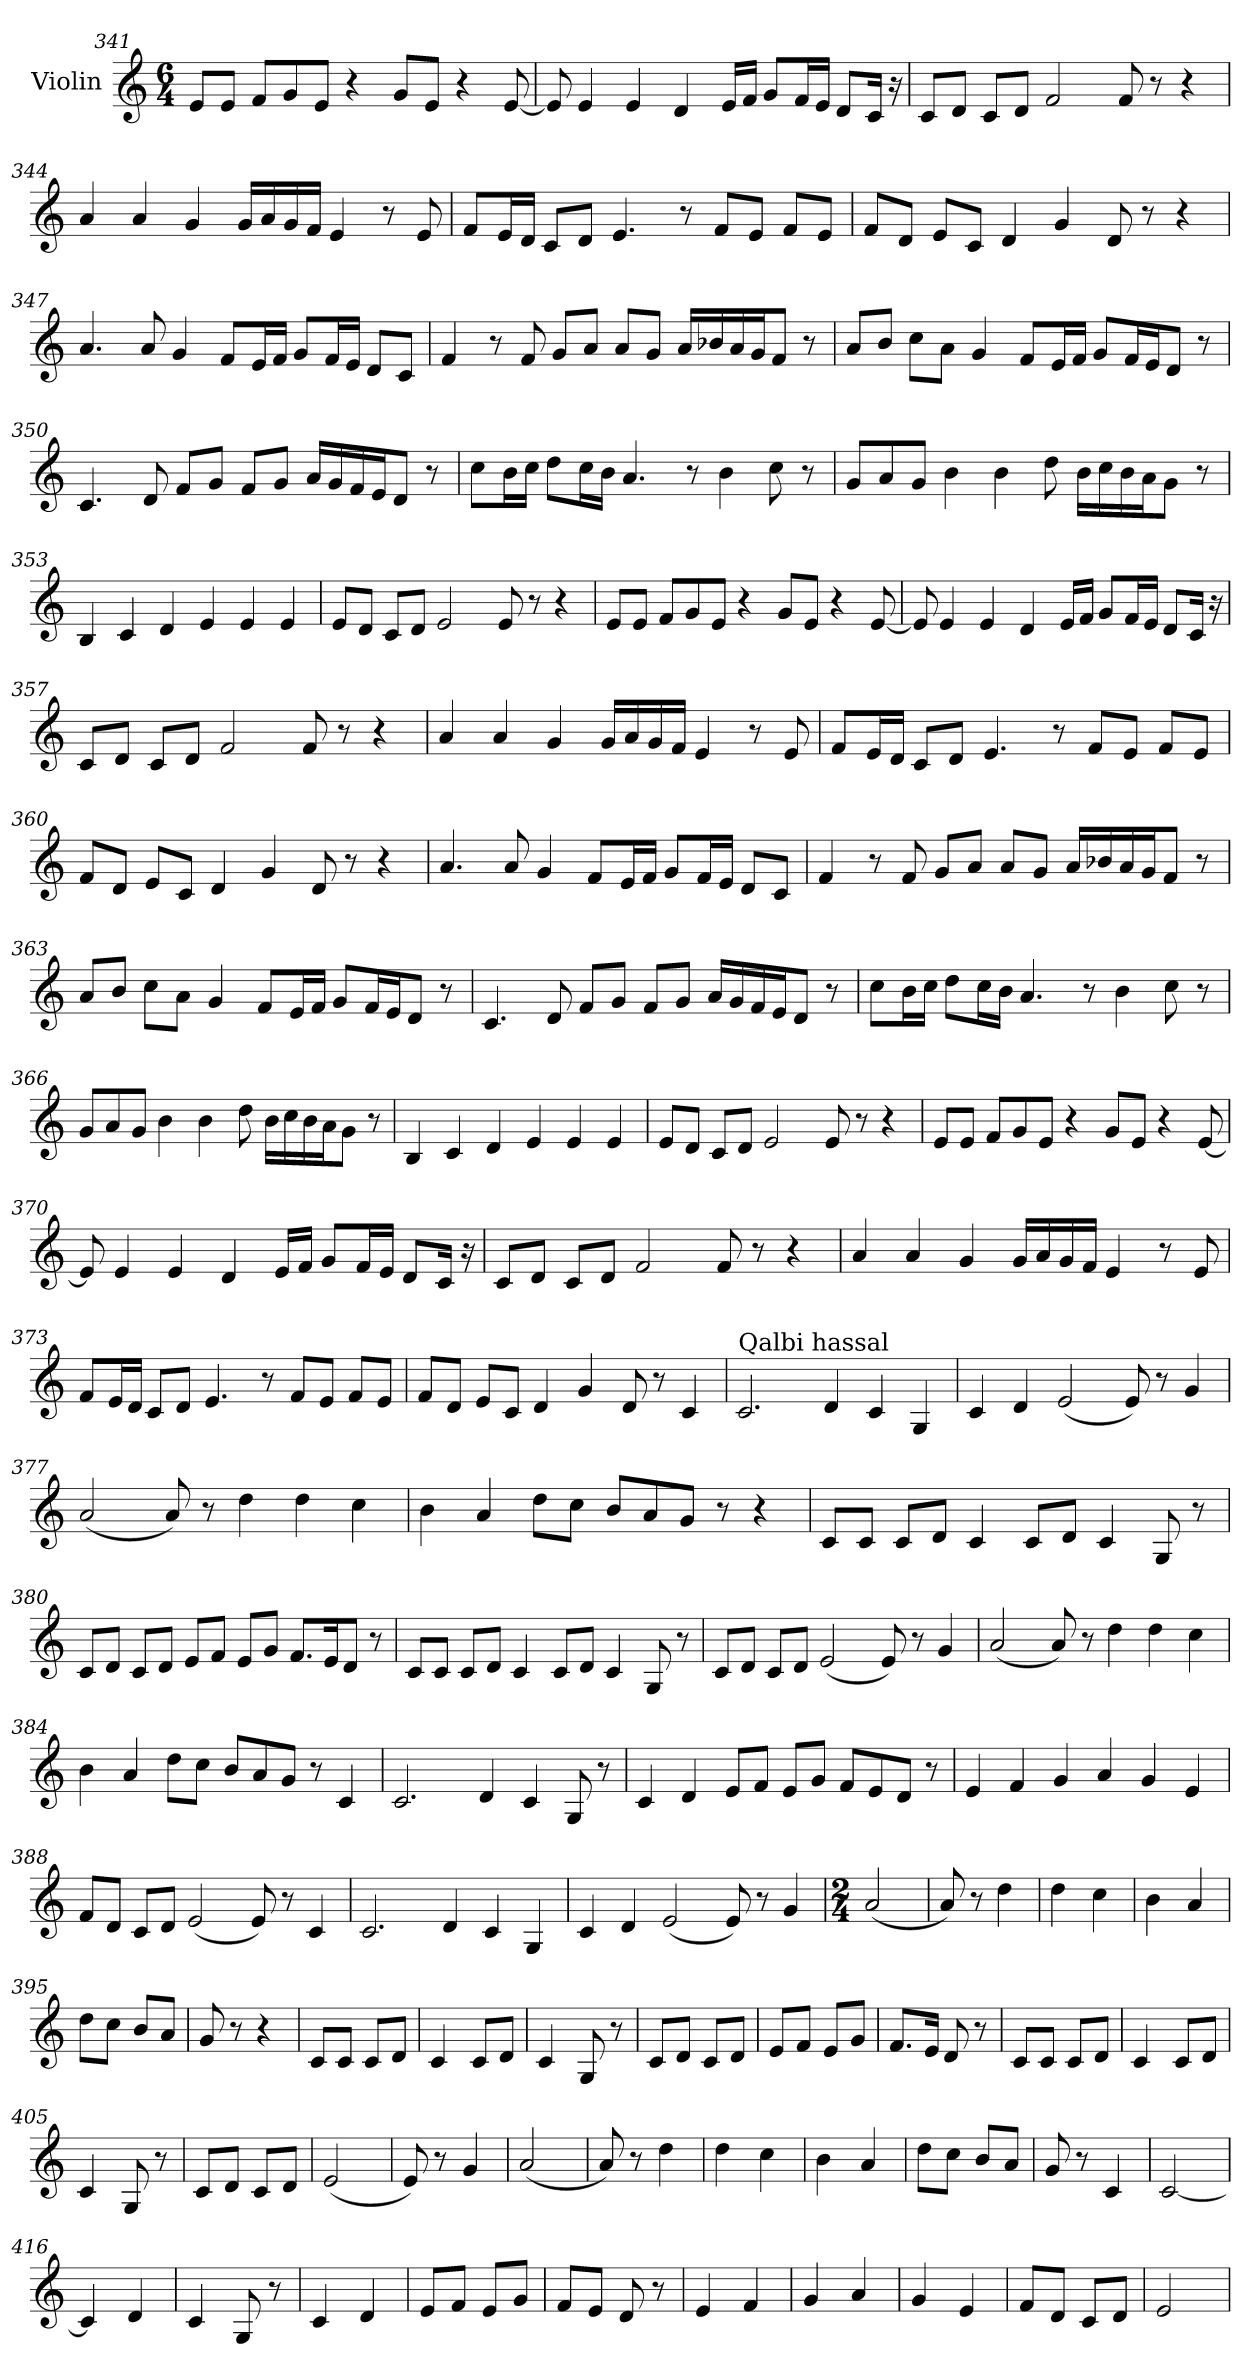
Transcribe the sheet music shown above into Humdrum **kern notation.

**kern
*part1
*staff1
*I"Violin
*clefG2
*k[]
*M6/4
=341
8e/L
8e/J
8f/L
8g/
8e/J
4r
8g/L
8e/J
4r
[8e/
=342
8e/]
4e/
4e/
4d/
16e/LL
16f/JJ
8g/L
16f/L
16e/JJ
8d/L
16c/Jk
16r
!!LO:LB:g=z
=343
8c/L
8d/J
8c/L
8d/J
2f/
8f/
8r
4r
=344
4a/
4a/
4g/
16g/LL
16a/
16g/
16f/JJ
4e/
8r
8e/
=345
8f/L
16e/L
16d/JJ
8c/L
8d/J
4.e/
8r
8f/L
8e/J
8f/L
8e/J
!!LO:LB:g=z
=346
8f/L
8d/J
8e/L
8c/J
4d/
4g/
8d/
8r
4r
=347
4.a/
8a/
4g/
8f/L
16e/L
16f/JJ
8g/L
16f/L
16e/JJ
8d/L
8c/J
=348
4f/
8r
8f/
8g/L
8a/J
8a/L
8g/J
16a/LL
16b-X/
16a/
16g/J
8f/J
8r
!!LO:LB:g=z
=349
8a/L
8b/J
8cc\L
8a\J
4g/
8f/L
16e/L
16f/JJ
8g/L
16f/L
16e/J
8d/J
8r
=350
4.c/
8d/
8f/L
8g/J
8f/L
8g/J
16a/LL
16g/
16f/
16e/J
8d/J
8r
=351
8cc\L
16b\L
16cc\JJ
8dd\L
16cc\L
16b\JJ
4.a/
8r
4b\
8cc\
8r
!!LO:LB:g=z
=352
8g/L
8a/
8g/J
4b\
4b\
8dd\
16b\LL
16cc\
16b\
16a\J
8g\J
8r
=353
4B/
4c/
4d/
4e/
4e/
4e/
=354
8e/L
8d/J
8c/L
8d/J
2e/
8e/
8r
4r
!!LO:LB:g=z
=355
8e/L
8e/J
8f/L
8g/
8e/J
4r
8g/L
8e/J
4r
[8e/
=356
8e/]
4e/
4e/
4d/
16e/LL
16f/JJ
8g/L
16f/L
16e/JJ
8d/L
16c/Jk
16r
=357
8c/L
8d/J
8c/L
8d/J
2f/
8f/
8r
4r
!!LO:PB:g=z
=358
4a/
4a/
4g/
16g/LL
16a/
16g/
16f/JJ
4e/
8r
8e/
=359
8f/L
16e/L
16d/JJ
8c/L
8d/J
4.e/
8r
8f/L
8e/J
8f/L
8e/J
=360
8f/L
8d/J
8e/L
8c/J
4d/
4g/
8d/
8r
4r
!!LO:LB:g=z
=361
4.a/
8a/
4g/
8f/L
16e/L
16f/JJ
8g/L
16f/L
16e/JJ
8d/L
8c/J
=362
4f/
8r
8f/
8g/L
8a/J
8a/L
8g/J
16a/LL
16b-X/
16a/
16g/J
8f/J
8r
=363
8a/L
8b/J
8cc\L
8a\J
4g/
8f/L
16e/L
16f/JJ
8g/L
16f/L
16e/J
8d/J
8r
!!LO:LB:g=z
=364
4.c/
8d/
8f/L
8g/J
8f/L
8g/J
16a/LL
16g/
16f/
16e/J
8d/J
8r
=365
8cc\L
16b\L
16cc\JJ
8dd\L
16cc\L
16b\JJ
4.a/
8r
4b\
8cc\
8r
=366
8g/L
8a/
8g/J
4b\
4b\
8dd\
16b\LL
16cc\
16b\
16a\J
8g\J
8r
!!LO:LB:g=z
=367
4B/
4c/
4d/
4e/
4e/
4e/
=368
8e/L
8d/J
8c/L
8d/J
2e/
8e/
8r
4r
=369
8e/L
8e/J
8f/L
8g/
8e/J
4r
8g/L
8e/J
4r
[8e/
!!LO:LB:g=z
=370
8e/]
4e/
4e/
4d/
16e/LL
16f/JJ
8g/L
16f/L
16e/JJ
8d/L
16c/Jk
16r
=371
8c/L
8d/J
8c/L
8d/J
2f/
8f/
8r
4r
=372
4a/
4a/
4g/
16g/LL
16a/
16g/
16f/JJ
4e/
8r
8e/
!!LO:LB:g=z
=373
8f/L
16e/L
16d/JJ
8c/L
8d/J
4.e/
8r
8f/L
8e/J
8f/L
8e/J
=374
8f/L
8d/J
8e/L
8c/J
4d/
4g/
8d/
8r
4c/
=375
!LO:TX:a:t=Qalbi hassal
2.c/
4d/
4c/
4G/
!!LO:LB:g=z
=376
4c/
4d/
(<2e/
8e/)
8r
4g/
=377
(<2a/
8a/)
8r
4dd\
4dd\
4cc\
=378
4b\
4a/
8dd\L
8cc\J
8b/L
8a/
8g/J
8r
4r
!!LO:LB:g=z
=379
8c/L
8c/J
8c/L
8d/J
4c/
8c/L
8d/J
4c/
8G/
8r
=380
8c/L
8d/J
8c/L
8d/J
8e/L
8f/J
8e/L
8g/J
8.f/L
16e/K
8d/J
8r
=381
8c/L
8c/J
8c/L
8d/J
4c/
8c/L
8d/J
4c/
8G/
8r
!!LO:PB:g=z
=382
8c/L
8d/J
8c/L
8d/J
(<2e/
8e/)
8r
4g/
=383
(<2a/
8a/)
8r
4dd\
4dd\
4cc\
=384
4b\
4a/
8dd\L
8cc\J
8b/L
8a/
8g/J
8r
4c/
=385
2.c/
4d/
4c/
8G/
8r
!!LO:LB:g=z
=386
4c/
4d/
8e/L
8f/J
8e/L
8g/J
8f/L
8e/
8d/J
8r
=387
4e/
4f/
4g/
4a/
4g/
4e/
=388
8f/L
8d/J
8c/L
8d/J
(<2e/
8e/)
8r
4c/
=389
2.c/
4d/
4c/
4G/
!!LO:LB:g=z
=390
4c/
4d/
(<2e/
8e/)
8r
4g/
=391
*M2/4
(<2a/
=392
8a/)
8r
4dd\
=393
4dd\
4cc\
=394
4b\
4a/
=395
8dd\L
8cc\J
8b/L
8a/J
=396
8g/
8r
4r
=397
8c/L
8c/J
8c/L
8d/J
!!LO:LB:g=z
=398
4c/
8c/L
8d/J
=399
4c/
8G/
8r
=400
8c/L
8d/J
8c/L
8d/J
=401
8e/L
8f/J
8e/L
8g/J
=402
8.f/L
16e/Jk
8d/
8r
=403
8c/L
8c/J
8c/L
8d/J
=404
4c/
8c/L
8d/J
=405
4c/
8G/
8r
=406
8c/L
8d/J
8c/L
8d/J
!!LO:LB:g=z
=407
(<2e/
=408
8e/)
8r
4g/
=409
(<2a/
=410
8a/)
8r
4dd\
=411
4dd\
4cc\
=412
4b\
4a/
=413
8dd\L
8cc\J
8b/L
8a/J
=414
8g/
8r
4c/
=415
[2c/
=416
4c/]
4d/
!!LO:LB:g=z
=417
4c/
8G/
8r
=418
4c/
4d/
=419
8e/L
8f/J
8e/L
8g/J
=420
8f/L
8e/J
8d/
8r
=421
4e/
4f/
=422
4g/
4a/
=423
4g/
4e/
=424
8f/L
8d/J
8c/L
8d/J
=425
2e/
=
*-
